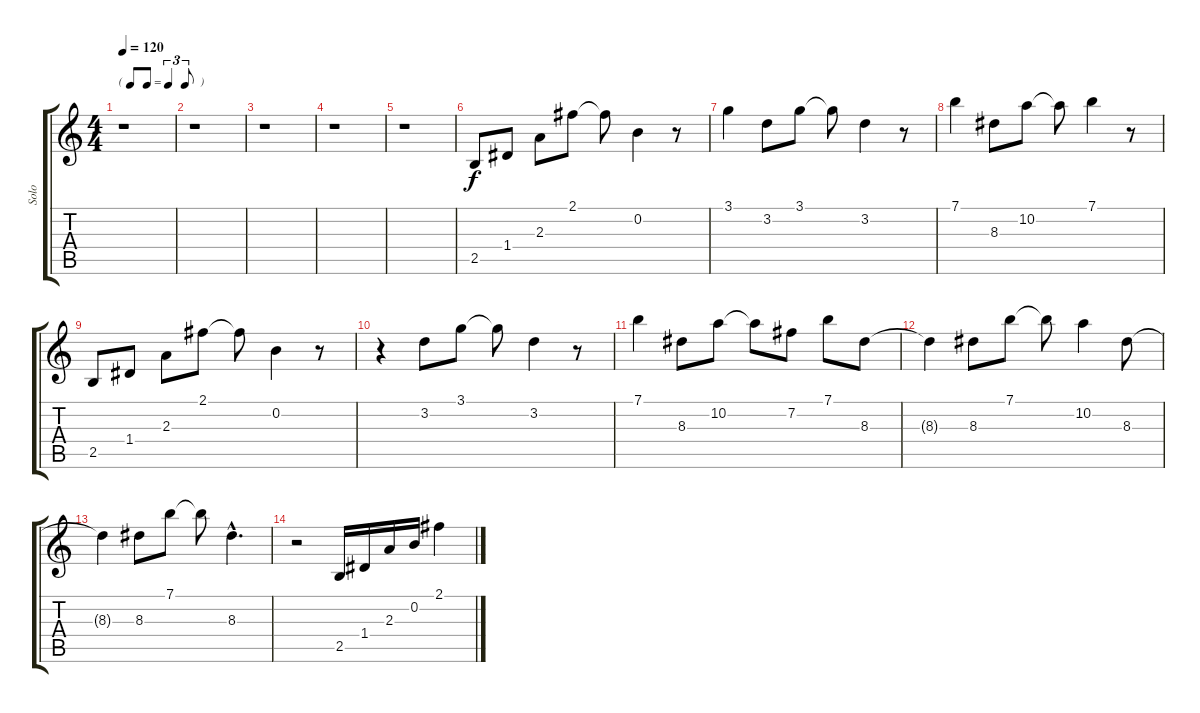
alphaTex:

\track ("Solo" "Solo") {instrument overdrivenguitar}
\staff {score tabs}
\tuning (E4 B3 G3 D3 A2 E2) {hide}
\ts (4 4)
\tf triplet8th
\tempo 120
\clef g2
\ks c
r.1{dy f} |
r.1 |
r.1 |
r.1 |
r.1 |
2.5.8 1.4.8 2.3.8 2.1.8 2.1{t}.8 0.2.4 r.8 |
3.1.4 3.2.8 3.1.8 3.1{t}.8 3.2.4 r.8 |
7.1.4 8.3.8 10.2.8 10.2{t}.8 7.1.4 r.8 |
2.5.8 1.4.8 2.3.8 2.1.8 2.1{t}.8 0.2.4 r.8 |
r.4 3.2.8 3.1.8 3.1{t}.8 3.2.4 r.8 |
7.1.4 8.3.8 10.2.8 10.2{t}.8 7.2.8 7.1.8 8.3.8 |
8.3{t}.4 8.3.8 7.1.8 7.1{t}.8 10.2.4 8.3.8 |
8.3{t}.4 8.3.8 7.1.8 7.1{t}.8 8.3{hac}.4{d} |
r.2 2.5.16 1.4.16 2.3.16 0.2.16 2.1.4
